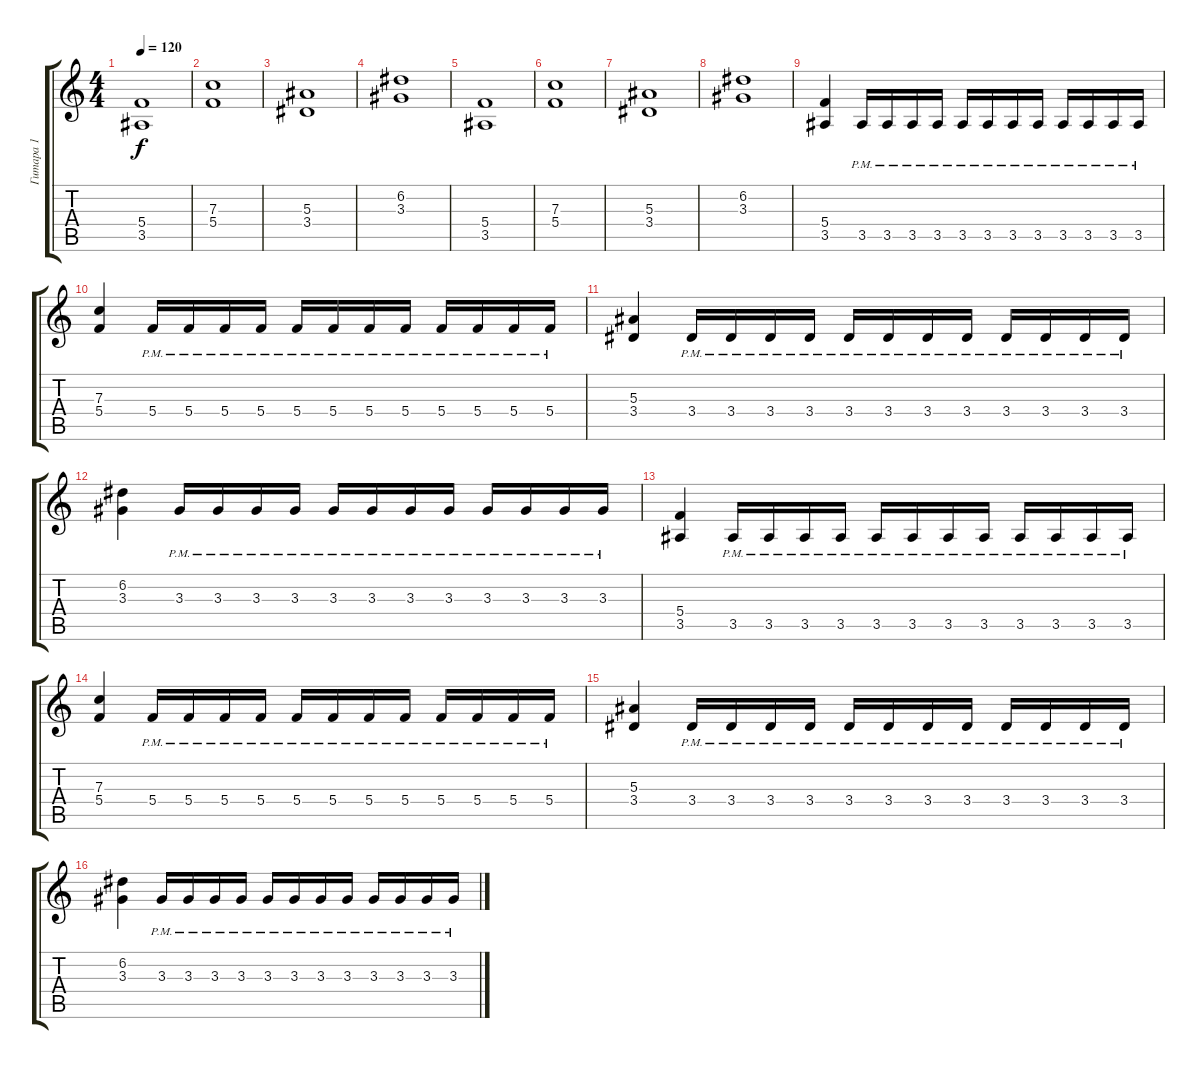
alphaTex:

\track ("Гитара 1" "Гитара 1") {instrument overdrivenguitar}
\staff {score tabs}
\tuning (D4 A3 F3 C3 G2 D2) {hide}
\ts (4 4)
\tempo 120
\clef g2
\ks c
(5.4 3.5).1{dy f} |
(7.3 5.4).1 |
(5.3 3.4).1 |
(6.2 3.3).1 |
(5.4 3.5).1 |
(7.3 5.4).1 |
(5.3 3.4).1 |
(6.2 3.3).1 |
(5.4 3.5).4 3.5{pm}.16 3.5{pm}.16 3.5{pm}.16 3.5{pm}.16 3.5{pm}.16 3.5{pm}.16 3.5{pm}.16 3.5{pm}.16 3.5{pm}.16 3.5{pm}.16 3.5{pm}.16 3.5{pm}.16 |
(7.3 5.4).4 5.4{pm}.16 5.4{pm}.16 5.4{pm}.16 5.4{pm}.16 5.4{pm}.16 5.4{pm}.16 5.4{pm}.16 5.4{pm}.16 5.4{pm}.16 5.4{pm}.16 5.4{pm}.16 5.4{pm}.16 |
(5.3 3.4).4 3.4{pm}.16 3.4{pm}.16 3.4{pm}.16 3.4{pm}.16 3.4{pm}.16 3.4{pm}.16 3.4{pm}.16 3.4{pm}.16 3.4{pm}.16 3.4{pm}.16 3.4{pm}.16 3.4{pm}.16 |
(6.2 3.3).4 3.3{pm}.16 3.3{pm}.16 3.3{pm}.16 3.3{pm}.16 3.3{pm}.16 3.3{pm}.16 3.3{pm}.16 3.3{pm}.16 3.3{pm}.16 3.3{pm}.16 3.3{pm}.16 3.3{pm}.16 |
(5.4 3.5).4 3.5{pm}.16 3.5{pm}.16 3.5{pm}.16 3.5{pm}.16 3.5{pm}.16 3.5{pm}.16 3.5{pm}.16 3.5{pm}.16 3.5{pm}.16 3.5{pm}.16 3.5{pm}.16 3.5{pm}.16 |
(7.3 5.4).4 5.4{pm}.16 5.4{pm}.16 5.4{pm}.16 5.4{pm}.16 5.4{pm}.16 5.4{pm}.16 5.4{pm}.16 5.4{pm}.16 5.4{pm}.16 5.4{pm}.16 5.4{pm}.16 5.4{pm}.16 |
(5.3 3.4).4 3.4{pm}.16 3.4{pm}.16 3.4{pm}.16 3.4{pm}.16 3.4{pm}.16 3.4{pm}.16 3.4{pm}.16 3.4{pm}.16 3.4{pm}.16 3.4{pm}.16 3.4{pm}.16 3.4{pm}.16 |
(6.2 3.3).4 3.3{pm}.16 3.3{pm}.16 3.3{pm}.16 3.3{pm}.16 3.3{pm}.16 3.3{pm}.16 3.3{pm}.16 3.3{pm}.16 3.3{pm}.16 3.3{pm}.16 3.3{pm}.16 3.3{pm}.16
